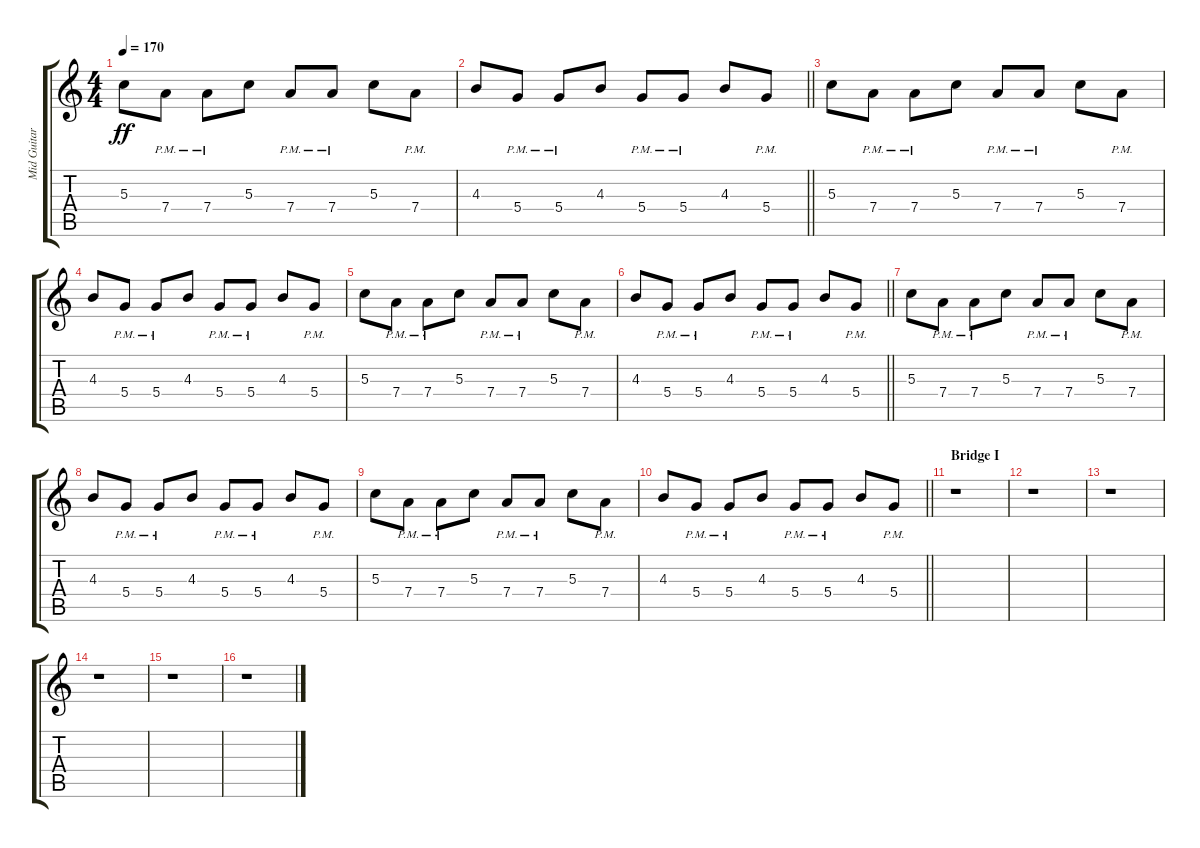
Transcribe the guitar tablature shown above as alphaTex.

\track ("Mid Guitar" "Mid Guitar") {instrument distortionguitar}
\staff {score tabs}
\tuning (E4 B3 G3 D3 A2 E2) {hide}
\ts (4 4)
\tempo 170
\clef g2
\ks c
5.3.8{dy ff} 7.4{pm}.8 7.4{pm}.8 5.3.8 7.4{pm}.8 7.4{pm}.8 5.3.8 7.4{pm}.8 |
\barLineRight lightlight
4.3.8 5.4{pm}.8 5.4{pm}.8 4.3.8 5.4{pm}.8 5.4{pm}.8 4.3.8 5.4{pm}.8 |
5.3.8 7.4{pm}.8 7.4{pm}.8 5.3.8 7.4{pm}.8 7.4{pm}.8 5.3.8 7.4{pm}.8 |
4.3.8 5.4{pm}.8 5.4{pm}.8 4.3.8 5.4{pm}.8 5.4{pm}.8 4.3.8 5.4{pm}.8 |
5.3.8 7.4{pm}.8 7.4{pm}.8 5.3.8 7.4{pm}.8 7.4{pm}.8 5.3.8 7.4{pm}.8 |
\barLineRight lightlight
4.3.8 5.4{pm}.8 5.4{pm}.8 4.3.8 5.4{pm}.8 5.4{pm}.8 4.3.8 5.4{pm}.8 |
5.3.8 7.4{pm}.8 7.4{pm}.8 5.3.8 7.4{pm}.8 7.4{pm}.8 5.3.8 7.4{pm}.8 |
4.3.8 5.4{pm}.8 5.4{pm}.8 4.3.8 5.4{pm}.8 5.4{pm}.8 4.3.8 5.4{pm}.8 |
5.3.8 7.4{pm}.8 7.4{pm}.8 5.3.8 7.4{pm}.8 7.4{pm}.8 5.3.8 7.4{pm}.8 |
\barLineRight lightlight
4.3.8 5.4{pm}.8 5.4{pm}.8 4.3.8 5.4{pm}.8 5.4{pm}.8 4.3.8 5.4{pm}.8 |
\section ("" "Bridge I")
r.1 |
r.1 |
r.1 |
r.1 |
r.1 |
r.1
